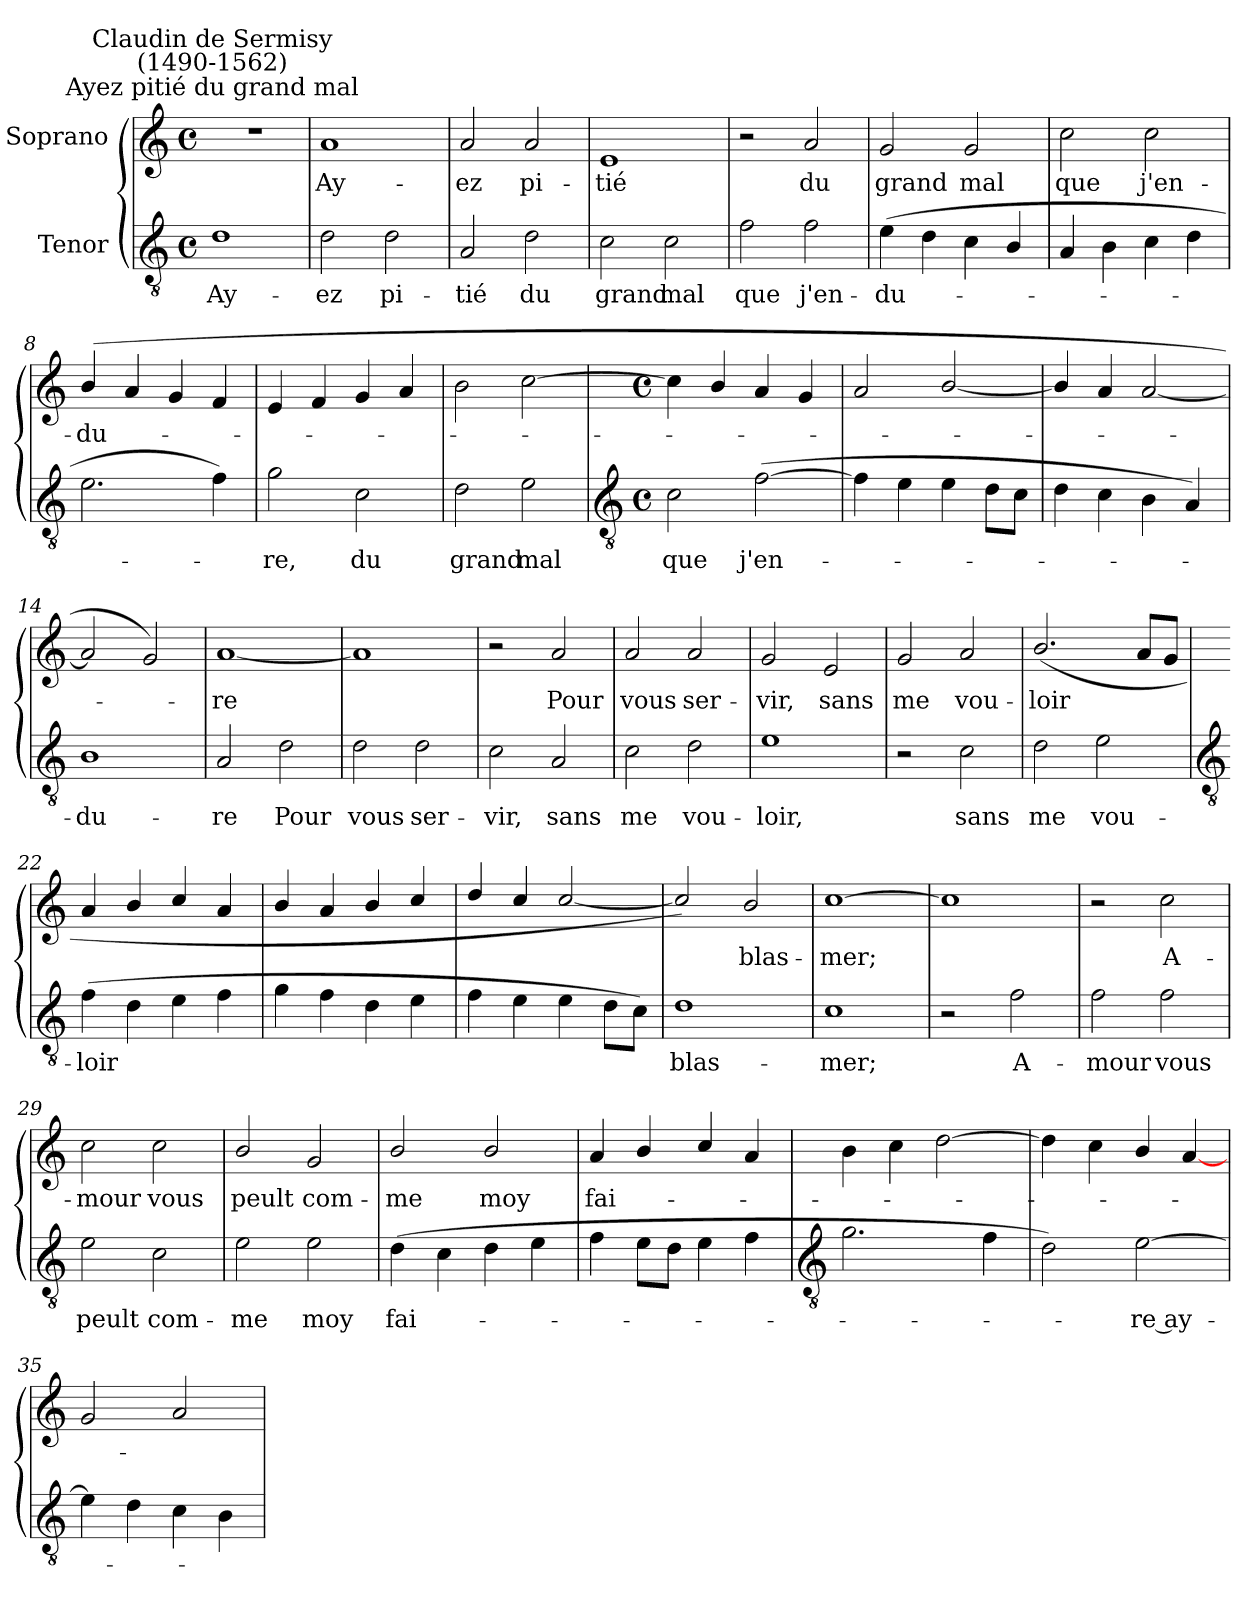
**kern	**text	**kern	**text
*part2	*part2	*part1	*part1
*staff2	*staff2	*staff1	*staff1
*I"Tenor	*	*I"Soprano	*
*clefGv2	*	*clefG2	*
*k[]	*	*k[]	*
*C:	*	*C:	*
*M4/4	*	*M4/4	*
*met(c)	*	*met(c)	*
=1	=1	=1	=1
!	!	!LO:TX:a:cj:t=Ayez pitié du grand mal	!
!	!	!LO:TX:a:cj:t=Claudin de Sermisy\n(1490-1562)	!
!	!LO:LY:b	!	!
1d	Ay-	1r	.
=2	=2	=2	=2
!	!LO:LY:b	!	!LO:LY:b
2d	-ez	1a	Ay-
!	!LO:LY:b	!	!
2d	pi-	.	.
=3	=3	=3	=3
!	!LO:LY:b	!	!LO:LY:b
2A	-tié	2a	-ez
!	!LO:LY:b	!	!LO:LY:b
2d	du	2a	pi-
=4	=4	=4	=4
!	!LO:LY:b	!	!LO:LY:b
2c	grand	1e	-tié
!	!LO:LY:b	!	!
2c	mal	.	.
=5	=5	=5	=5
!	!LO:LY:b	!	!
2f	que	2r	.
!	!LO:LY:b	!	!LO:LY:b
2f	j'en-	2a	du
=6	=6	=6	=6
!	!LO:LY:b	!	!LO:LY:b
(>4e	-du-	2g	grand
4d	.	.	.
!	!	!	!LO:LY:b
4c	.	2g	mal
4B/	.	.	.
=7	=7	=7	=7
!	!	!	!LO:LY:b
4A	.	2cc	que
4B	.	.	.
!	!	!	!LO:LY:b
4c	.	2cc	j'en-
4d	.	.	.
=8	=8	=8	=8
!	!	!	!LO:LY:b
2.e	.	(<4b/	-du-
.	.	4a	.
.	.	4g	.
4f)	.	4f	.
=9	=9	=9	=9
!	!LO:LY:b	!	!
2g	re,	4e	.
.	.	4f	.
!	!LO:LY:b	!	!
2c	du	4g	.
.	.	4a	.
=10	=10	=10	=10
!	!LO:LY:b	!	!
2d	grand	2b\	.
!	!LO:LY:b	!	!
2e	mal	[2cc\	.
!!LO:LB:g=z
=11	=11	=11	=11
*clefGv2	*	*	*
*M4/4	*	*M4/4	*
*met(c)	*	*met(c)	*
!	!LO:LY:b	!	!
2c	que	4cc\]	.
.	.	4b/	.
!	!LO:LY:b	!	!
(>[2f	j'en-	4a	.
.	.	4g	.
=12	=12	=12	=12
4f]	.	2a	.
4e	.	.	.
4e	.	[2b/	.
8dL	.	.	.
8cJ	.	.	.
=13	=13	=13	=13
4d	.	4b/]	.
4c	.	4a	.
4B\	.	[2a	.
4A/)	.	.	.
=14	=14	=14	=14
!	!LO:LY:b	!	!
1B	du-	2a]	.
.	.	2g)	.
=15	=15	=15	=15
!	!LO:LY:b	!	!LO:LY:b
2A	-re	[1a	re
!	!LO:LY:b	!	!
2d	Pour	.	.
=16	=16	=16	=16
!	!LO:LY:b	!	!
2d	vous	1a]	.
!	!LO:LY:b	!	!
2d	ser-	.	.
=17	=17	=17	=17
!	!LO:LY:b	!	!
2c	-vir,	2r	.
!	!LO:LY:b	!	!LO:LY:b
2A	sans	2a	Pour
=18	=18	=18	=18
!	!LO:LY:b	!	!LO:LY:b
2c	me	2a	vous
!	!LO:LY:b	!	!LO:LY:b
2d	vou-	2a	ser-
=19	=19	=19	=19
!	!LO:LY:b	!	!LO:LY:b
1e	-loir,	2g	-vir,
!	!	!	!LO:LY:b
.	.	2e	sans
=20	=20	=20	=20
!	!	!	!LO:LY:b
2r	.	2g	me
!	!LO:LY:b	!	!LO:LY:b
2c	sans	2a	vou-
=21	=21	=21	=21
!	!LO:LY:b	!	!LO:LY:b
2d	me	(<2.b/	-loir
!	!LO:LY:b	!	!
2e	vou-	.	.
.	.	8aL	.
.	.	8gJ	.
!!LO:LB:g=z
=22	=22	=22	=22
*clefGv2	*	*	*
!	!LO:LY:b	!	!
(>4f	-loir	4a	.
4d	.	4b/	.
4e	.	4cc/	.
4f	.	4a	.
=23	=23	=23	=23
4g	.	4b/	.
4f	.	4a	.
4d	.	4b/	.
4e	.	4cc/	.
=24	=24	=24	=24
4f	.	4dd/	.
4e	.	4cc/	.
4e	.	[2cc/	.
8dL	.	.	.
8cJ)	.	.	.
=25	=25	=25	=25
!	!LO:LY:b	!	!
1d	blas-	2cc/])	.
!	!	!	!LO:LY:b
.	.	2b/	blas-
=26	=26	=26	=26
!	!LO:LY:b	!	!LO:LY:b
1c	-mer;	[1cc	-mer;
=27	=27	=27	=27
2r	.	1cc]	.
!	!LO:LY:b	!	!
2f	A-	.	.
=28	=28	=28	=28
!	!LO:LY:b	!	!
2f	-mour	2r	.
!	!LO:LY:b	!	!LO:LY:b
2f	vous	2cc	A-
=29	=29	=29	=29
!	!LO:LY:b	!	!LO:LY:b
2e	peult	2cc	-mour
!	!LO:LY:b	!	!LO:LY:b
2c	com-	2cc	vous
=30	=30	=30	=30
!	!LO:LY:b	!	!LO:LY:b
2e	-me	2b/	peult
!	!LO:LY:b	!	!LO:LY:b
2e	moy	2g	com-
=31	=31	=31	=31
!	!LO:LY:b	!	!LO:LY:b
(>4d	fai-	2b/	-me
4c	.	.	.
!	!	!	!LO:LY:b
4d	.	2b/	moy
4e	.	.	.
=32	=32	=32	=32
!	!	!	!LO:LY:b
4f	.	4a	fai-
8eL	.	4b/	.
8dJ	.	.	.
4e	.	4cc/	.
4f	.	4a	.
!!LO:LB:g=z
=33	=33	=33	=33
*clefGv2	*	*	*
2.g	.	4b\	.
.	.	4cc\	.
.	.	[2dd\	.
4f	.	.	.
=34	=34	=34	=34
2d)	.	4dd\]	.
.	.	4cc\	.
!	!LO:LY:b	!	!
[2e	re ay-	4b/	.
.	.	[4a	.
=35	=35	=35	=35
4e]	.	2g	.
4d	.	.	.
4c	.	2a	.
4B	.	.	.
=	=	=	=
*-	*-	*-	*-
